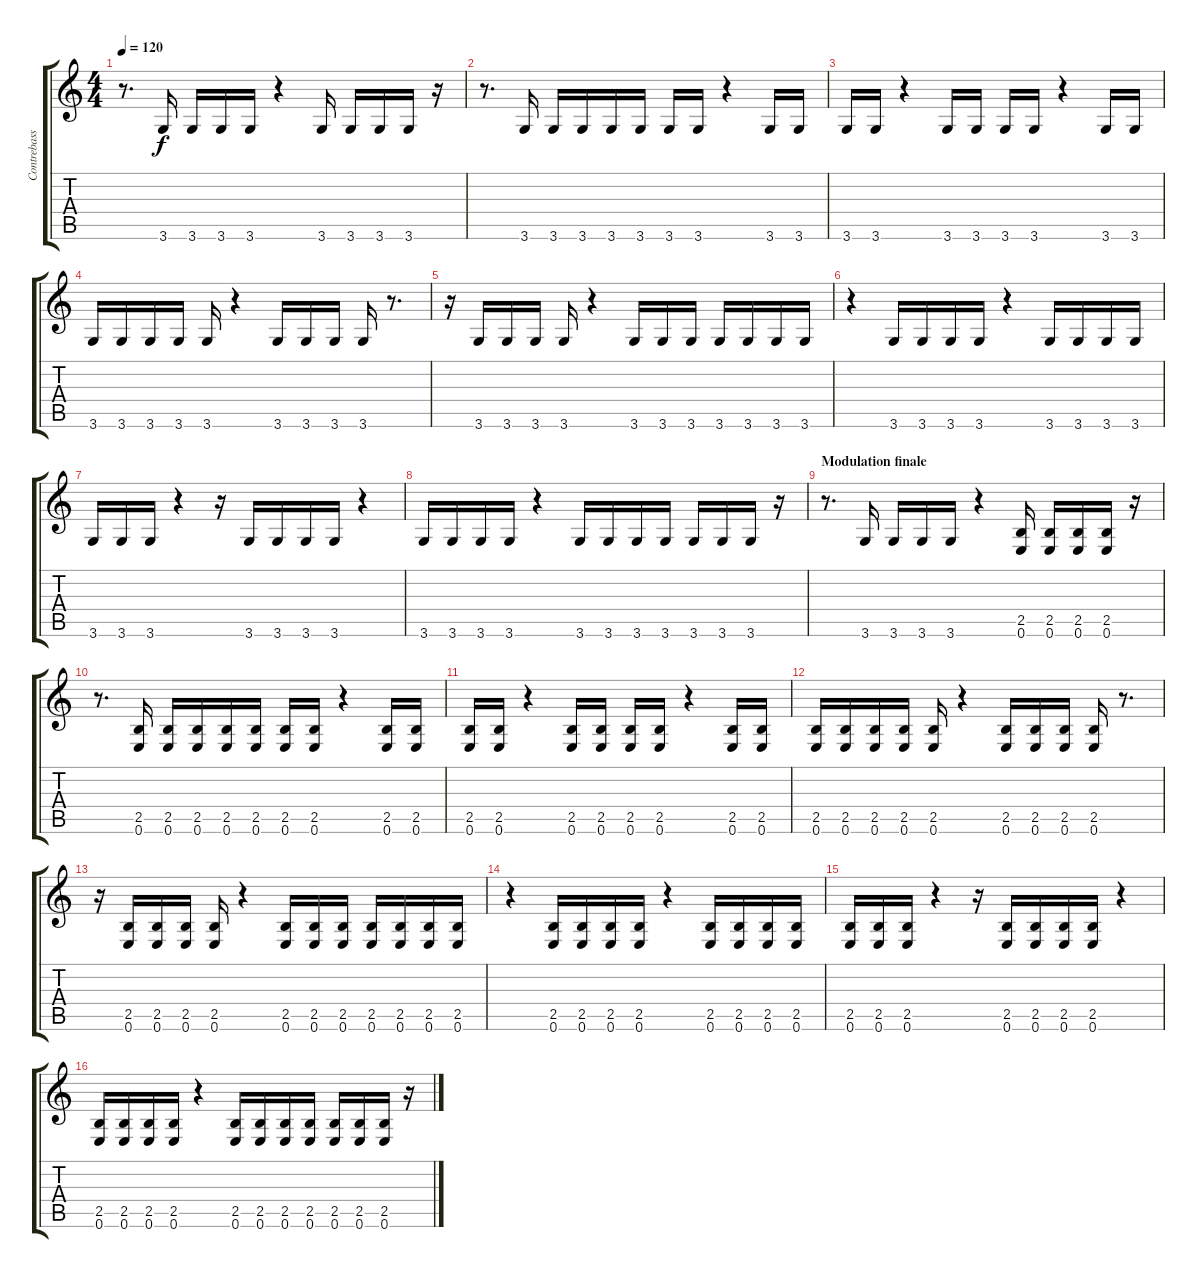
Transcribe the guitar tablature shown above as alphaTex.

\track ("Contrebass" "Contrebass") {instrument contrabass}
\staff {score tabs}
\tuning (E4 B3 G3 D3 A2 E2) {hide}
\ts (4 4)
\tempo 120
\clef g2
\ks c
r.8{d dy f} 3.6.16 3.6.16 3.6.16 3.6.16 r.4 3.6.16 3.6.16 3.6.16 3.6.16 r.16 |
r.8{d} 3.6.16 3.6.16 3.6.16 3.6.16 3.6.16 3.6.16 3.6.16 r.4 3.6.16 3.6.16 |
3.6.16 3.6.16 r.4 3.6.16 3.6.16 3.6.16 3.6.16 r.4 3.6.16 3.6.16 |
3.6.16 3.6.16 3.6.16 3.6.16 3.6.16 r.4 3.6.16 3.6.16 3.6.16 3.6.16 r.8{d} |
r.16 3.6.16 3.6.16 3.6.16 3.6.16 r.4 3.6.16 3.6.16 3.6.16 3.6.16 3.6.16 3.6.16 3.6.16 |
r.4 3.6.16 3.6.16 3.6.16 3.6.16 r.4 3.6.16 3.6.16 3.6.16 3.6.16 |
3.6.16 3.6.16 3.6.16 r.4 r.16 3.6.16 3.6.16 3.6.16 3.6.16 r.4 |
3.6.16 3.6.16 3.6.16 3.6.16 r.4 3.6.16 3.6.16 3.6.16 3.6.16 3.6.16 3.6.16 3.6.16 r.16 |
\section ("" "Modulation finale")
r.8{d} 3.6.16 3.6.16 3.6.16 3.6.16 r.4 (2.5 0.6).16 (2.5 0.6).16 (2.5 0.6).16 (2.5 0.6).16 r.16 |
r.8{d} (2.5 0.6).16 (2.5 0.6).16 (2.5 0.6).16 (2.5 0.6).16 (2.5 0.6).16 (2.5 0.6).16 (2.5 0.6).16 r.4 (2.5 0.6).16 (2.5 0.6).16 |
(2.5 0.6).16 (2.5 0.6).16 r.4 (2.5 0.6).16 (2.5 0.6).16 (2.5 0.6).16 (2.5 0.6).16 r.4 (2.5 0.6).16 (2.5 0.6).16 |
(2.5 0.6).16 (2.5 0.6).16 (2.5 0.6).16 (2.5 0.6).16 (2.5 0.6).16 r.4 (2.5 0.6).16 (2.5 0.6).16 (2.5 0.6).16 (2.5 0.6).16 r.8{d} |
r.16 (2.5 0.6).16 (2.5 0.6).16 (2.5 0.6).16 (2.5 0.6).16 r.4 (2.5 0.6).16 (2.5 0.6).16 (2.5 0.6).16 (2.5 0.6).16 (2.5 0.6).16 (2.5 0.6).16 (2.5 0.6).16 |
r.4 (2.5 0.6).16 (2.5 0.6).16 (2.5 0.6).16 (2.5 0.6).16 r.4 (2.5 0.6).16 (2.5 0.6).16 (2.5 0.6).16 (2.5 0.6).16 |
(2.5 0.6).16 (2.5 0.6).16 (2.5 0.6).16 r.4 r.16 (2.5 0.6).16 (2.5 0.6).16 (2.5 0.6).16 (2.5 0.6).16 r.4 |
(2.5 0.6).16 (2.5 0.6).16 (2.5 0.6).16 (2.5 0.6).16 r.4 (2.5 0.6).16 (2.5 0.6).16 (2.5 0.6).16 (2.5 0.6).16 (2.5 0.6).16 (2.5 0.6).16 (2.5 0.6).16 r.16
